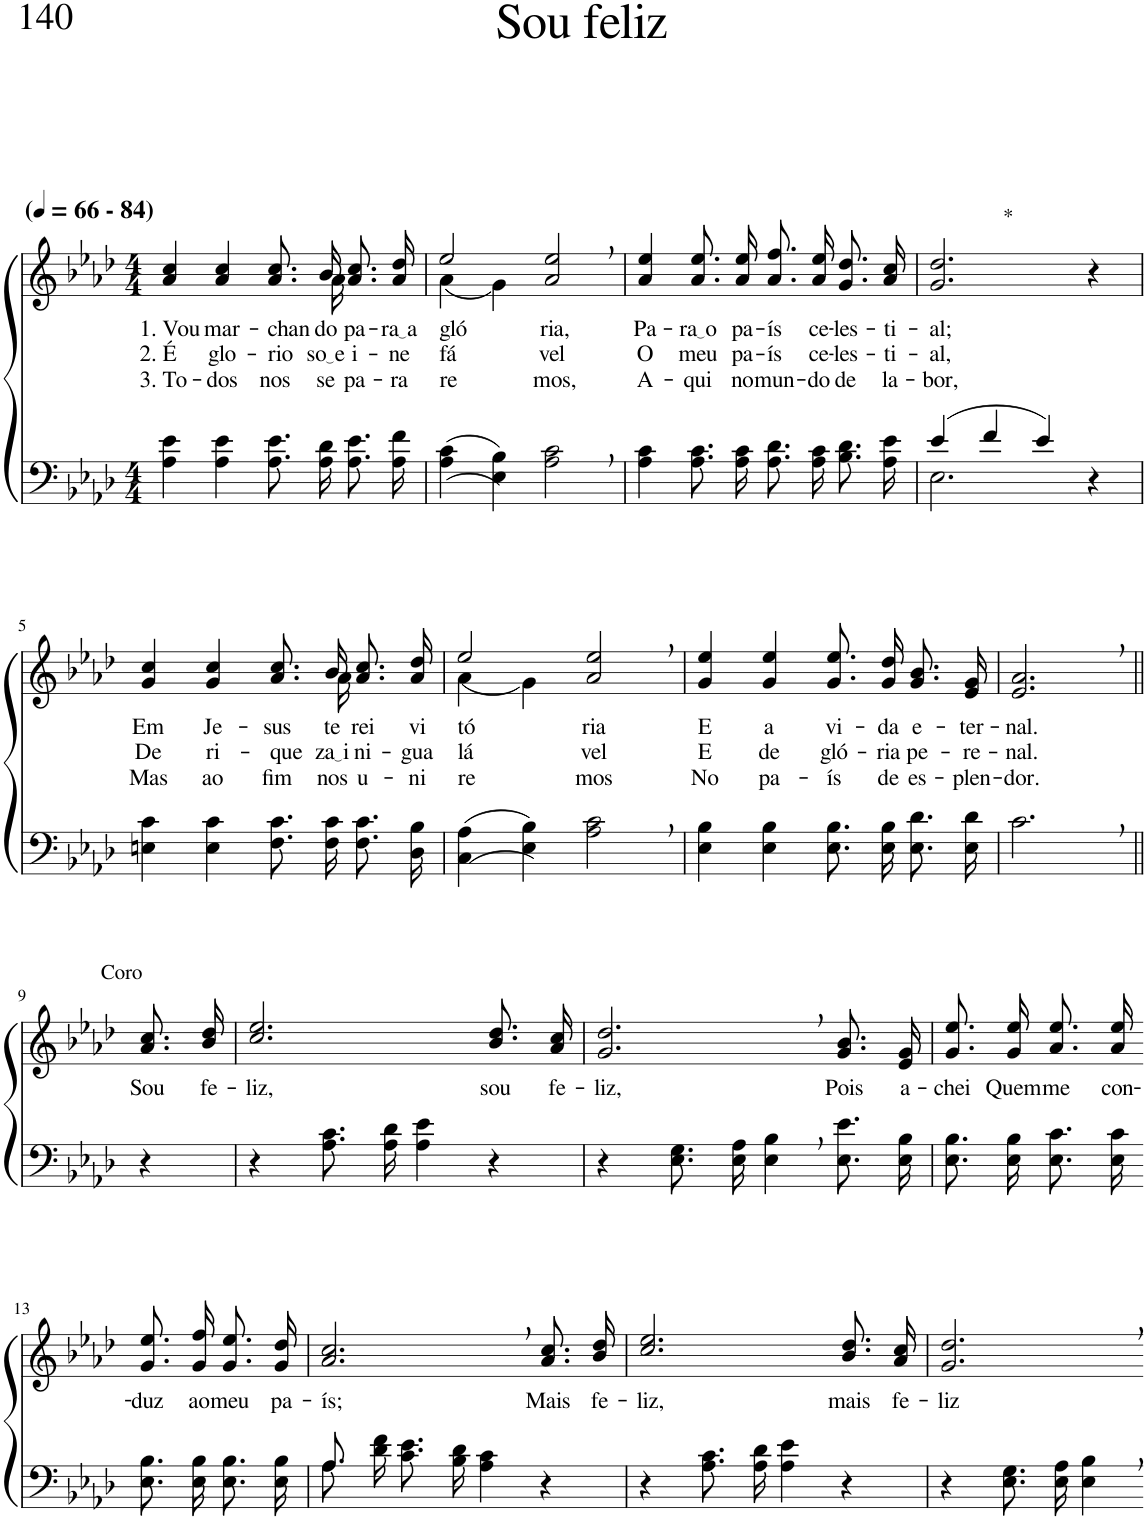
**kern	**kern	**text	**text	**text
*part2	*part1	*part1	*part1	*part1
*staff2	*staff1	*staff1	*staff1	*staff1
*I"Parte III e IV	*I"Parte I e II	*	*	*
*clefF4	*clefG2	*	*	*
*Trd2c3	*Trd2c3	*	*	*
*k[b-e-a-d-]	*k[b-e-a-d-]	*	*	*
*M4/4	*M4/4	*	*	*
*MM66	*MM66	*	*	*
=1	=1	=1	=1	=1
!	!LO:TX:a:B:t=(	!	!	!
!	!LO:TX:a:B:t=- 84)	!	!	!
!	!	!LO:LY:b	!LO:LY:b	!LO:LY:b
*	*^	*	*	*
4A-\ 4e-\	4a-/ 4cc/	8.ryy	1. Vou	2. É	3. To-
!	!	!	!LO:LY:b	!LO:LY:b	!LO:LY:b
*	*v	*v	*	*	*
4A-\ 4e-\	4a-/ 4cc/	mar-	glo-	-dos
!	!	!LO:LY:b	!LO:LY:b	!LO:LY:b
8.A-\ 8.e-\L	8.a-/ 8.cc/L	-chan-	-rio-	nos
*	*^	*	*	*
!	!	!	!LO:LY:b	!LO:LY:b	!LO:LY:b
16A-\ 16d-\Jk	16b-/Jk	16a-\	-do	so e	se-
!	!	!	!LO:LY:b	!LO:LY:b	!LO:LY:b
8.A-\ 8.e-\L	8.a-\ 8.cc\L	4ryy	pa-	i-	-pa-
!	!	!	!LO:LY:b	!LO:LY:b	!LO:LY:b
16A-\ 16f\Jk	16a-\ 16dd-\Jk	.	ra a	-ne-	-ra-
=2	=2	=2	=2	=2	=2
!	!	!	!LO:LY:b	!LO:LY:b	!LO:LY:b
((4A-\ 4c\	2ee-/	(4a-\	-gló-	-fá-	-re-
4E-\ 4B-\))	.	4g\)	.	.	.
!	!	!	!LO:LY:b	!LO:LY:b	!LO:LY:b
2A-\, 2c\,	2a-/, 2ee-/,	2ryy	-ria,	-vel	-mos,
=3	=3	=3	=3	=3	=3
!	!	!	!LO:LY:b	!LO:LY:b	!LO:LY:b
*	*v	*v	*	*	*
4A-\ 4c\	4a-/ 4ee-/	Pa-	O	A-
!	!	!LO:LY:b	!LO:LY:b	!LO:LY:b
8.A-\ 8.c\L	8.a-\ 8.ee-\L	ra o	meu	-qui
!	!	!LO:LY:b	!LO:LY:b	!LO:LY:b
16A-\ 16c\Jk	16a-\ 16ee-\Jk	pa-	pa-	no
!	!	!LO:LY:b	!LO:LY:b	!LO:LY:b
8.A-\ 8.d-\L	8.a-\ 8.ff\L	-ís	-ís	mun-
!	!	!LO:LY:b	!LO:LY:b	!LO:LY:b
16A-\ 16c\Jk	16a-\ 16ee-\Jk	ce-	ce-	-do
!	!	!LO:LY:b	!LO:LY:b	!LO:LY:b
8.B-\ 8.d-\L	8.g/ 8.dd-/L	-les-	-les-	de
!	!	!LO:LY:b	!LO:LY:b	!LO:LY:b
16A-\ 16e-\Jk	16a-/ 16cc/Jk	-ti-	-ti-	la-
=4	=4	=4	=4	=4
*^	*	*	*	*
!	!	!LO:TX:a:t=*	!	!	!
!	!	!	!LO:LY:b	!LO:LY:b	!LO:LY:b
(4e-/	2.E-\	2.g/ 2.dd-/	-al;	-al,	-bor,
4f/	.	.	.	.	.
4e-/)	.	.	.	.	.
4r	4ryy	4r	.	.	.
!!LO:LB:g=z
=5	=5	=5	=5	=5	=5
!	!	!	!LO:LY:b	!LO:LY:b	!LO:LY:b
*v	*v	*^	*	*	*
4En\ 4c\	4g/ 4cc/	8.ryy	Em	De	Mas
!	!	!	!LO:LY:b	!LO:LY:b	!LO:LY:b
*	*v	*v	*	*	*
4E\ 4c\	4g/ 4cc/	Je-	ri-	ao
!	!	!LO:LY:b	!LO:LY:b	!LO:LY:b
8.F\ 8.c\L	8.a-/ 8.cc/L	-sus	-que-	fim
*	*^	*	*	*
!	!	!	!LO:LY:b	!LO:LY:b	!LO:LY:b
16F\ 16c\Jk	16b-/Jk	16a-\	te-	za i	nos
!	!	!	!LO:LY:b	!LO:LY:b	!LO:LY:b
8.F\ 8.c\L	8.a-\ 8.cc\L	4ryy	-rei	-ni-	u-
!	!	!	!LO:LY:b	!LO:LY:b	!LO:LY:b
16D-\ 16B-\Jk	16a-\ 16dd-\Jk	.	vi-	-gua-	-ni-
=6	=6	=6	=6	=6	=6
!	!	!	!LO:LY:b	!LO:LY:b	!LO:LY:b
((4C\ 4A-\	2ee-/	(4a-\	-tó-	-lá-	-re-
4E-\ 4B-\))	.	4g\)	.	.	.
!	!	!	!LO:LY:b	!LO:LY:b	!LO:LY:b
2A-\, 2c\,	2a-/, 2ee-/,	2ryy	-ria	-vel	-mos
=7	=7	=7	=7	=7	=7
!	!	!	!LO:LY:b	!LO:LY:b	!LO:LY:b
*	*v	*v	*	*	*
4E-\ 4B-\	4g/ 4ee-/	E	E	No
!	!	!LO:LY:b	!LO:LY:b	!LO:LY:b
4E-\ 4B-\	4g/ 4ee-/	a	de	pa-
!	!	!LO:LY:b	!LO:LY:b	!LO:LY:b
8.E-\ 8.B-\L	8.g\ 8.ee-\L	vi-	gló-	-ís
!	!	!LO:LY:b	!LO:LY:b	!LO:LY:b
16E-\ 16B-\Jk	16g\ 16dd-\Jk	-da	-ria	de
!	!	!LO:LY:b	!LO:LY:b	!LO:LY:b
8.E-\ 8.d-\L	8.g/ 8.b-/L	e-	pe-	es-
!	!	!LO:LY:b	!LO:LY:b	!LO:LY:b
16E-\ 16d-\Jk	16e-/ 16g/Jk	-ter-	-re-	-plen-
=8	=8	=8	=8	=8
!	!	!LO:LY:b	!LO:LY:b	!LO:LY:b
2.c,\	2.e-/, 2.a-/,	-nal.	-nal.	-dor.
!!LO:LB:g=z
=9||	=9||	=9||	=9||	=9||
!	!LO:TX:a:t=Coro	!	!	!
!	!	!LO:LY:b	!	!
4r	8.a-\ 8.cc\L	Sou	.	.
!	!	!LO:LY:b	!	!
.	16b-\ 16dd-\Jk	fe-	.	.
=10	=10	=10	=10	=10
!	!	!LO:LY:b	!	!
4r	2.cc/ 2.ee-/	-liz,	.	.
8.A-\ 8.c\L	.	.	.	.
16A-\ 16d-\Jk	.	.	.	.
4A-\ 4e-\	.	.	.	.
!	!	!LO:LY:b	!	!
4r	8.b-\ 8.dd-\L	sou	.	.
!	!	!LO:LY:b	!	!
.	16a-\ 16cc\Jk	fe-	.	.
=11	=11	=11	=11	=11
!	!	!LO:LY:b	!	!
4r	2.g/, 2.dd-/,	-liz,	.	.
8.E-\ 8.G\L	.	.	.	.
16E-\ 16A-\Jk	.	.	.	.
4E-\, 4B-\,	.	.	.	.
!	!	!LO:LY:b	!	!
8.E-\ 8.e-\L	8.g/ 8.b-/L	Pois	.	.
!	!	!LO:LY:b	!	!
16E-\ 16B-\Jk	16e-/ 16g/Jk	a-	.	.
=12	=12	=12	=12	=12
!	!	!LO:LY:b	!	!
8.E-\ 8.B-\L	8.g\ 8.ee-\L	-chei	.	.
!	!	!LO:LY:b	!	!
16E-\ 16B-\Jk	16g\ 16ee-\Jk	Quem	.	.
!	!	!LO:LY:b	!	!
8.E-\ 8.c\L	8.a-\ 8.ee-\L	me	.	.
!	!	!LO:LY:b	!	!
16E-\ 16c\Jk	16a-\ 16ee-\Jk	con-	.	.
!!LO:LB:g=z
=13-	=13-	=13-	=13-	=13-
!	!	!LO:LY:b	!	!
8.E-\ 8.B-\L	8.g\ 8.ee-\L	-duz	.	.
!	!	!LO:LY:b	!	!
16E-\ 16B-\Jk	16g\ 16ff\Jk	ao	.	.
!	!	!LO:LY:b	!	!
8.E-\ 8.B-\L	8.g\ 8.ee-\L	meu	.	.
!	!	!LO:LY:b	!	!
16E-\ 16B-\Jk	16g\ 16dd-\Jk	pa-	.	.
=14	=14	=14	=14	=14
*^	*	*	*	*
!	!	!	!LO:LY:b	!	!
8.A-\L	8.A-/	2.a-/, 2.cc/,	-ís;	.	.
16d-\ 16f\Jk	2ryy	.	.	.	.
8.c\ 8.e-\L	.	.	.	.	.
16B-\ 16d-\Jk	.	.	.	.	.
4A-\ 4c\	.	.	.	.	.
.	4ryy	.	.	.	.
!	!	!	!LO:LY:b	!	!
4r	.	8.a-\ 8.cc\L	Mais	.	.
!	!	!	!LO:LY:b	!	!
.	16ryy	16b-\ 16dd-\Jk	fe-	.	.
=15	=15	=15	=15	=15	=15
!	!	!	!LO:LY:b	!	!
*v	*v	*	*	*	*
4r	2.cc/ 2.ee-/	-liz,	.	.
8.A-\ 8.c\L	.	.	.	.
16A-\ 16d-\Jk	.	.	.	.
4A-\ 4e-\	.	.	.	.
!	!	!LO:LY:b	!	!
4r	8.b-\ 8.dd-\L	mais	.	.
!	!	!LO:LY:b	!	!
.	16a-\ 16cc\Jk	fe-	.	.
=16	=16	=16	=16	=16
!	!	!LO:LY:b	!	!
4r	2.g/, 2.dd-/,	-liz	.	.
8.E-\ 8.G\L	.	.	.	.
16E-\ 16A-\Jk	.	.	.	.
4E-\, 4B-\,	.	.	.	.
=-	=-	=-	=-	=-
*-	*-	*-	*-	*-
